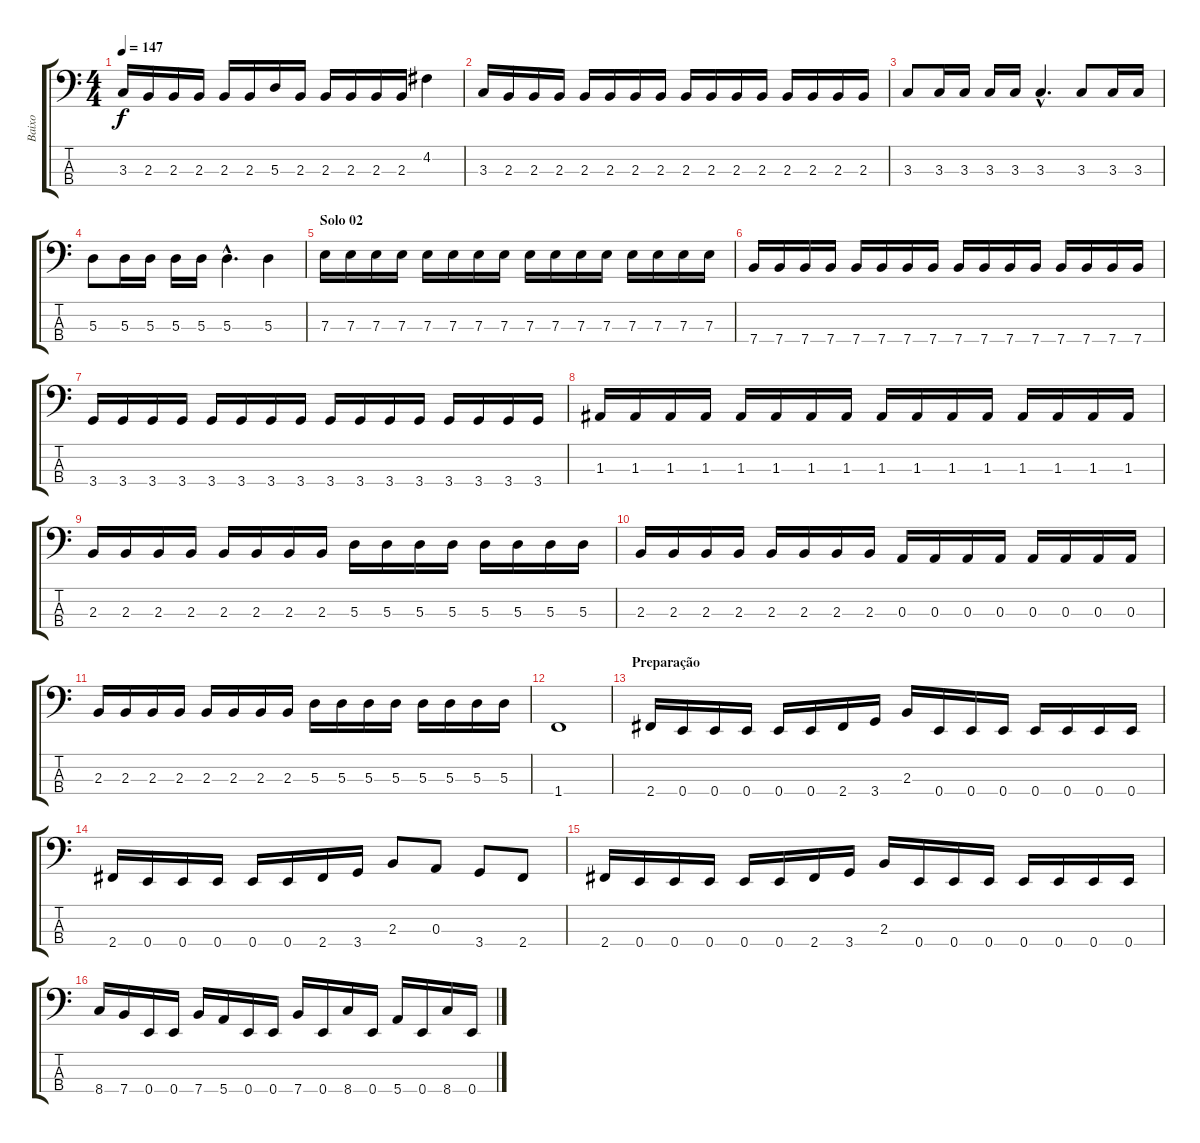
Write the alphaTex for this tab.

\track ("Baixo" "Baixo") {instrument electricbassfinger}
\staff {score tabs}
\tuning (G2 D2 A1 E1) {hide}
\ts (4 4)
\tempo 147
\clef f4
\ks c
3.3.16{dy f} 2.3.16 2.3.16 2.3.16 2.3.16 2.3.16 5.3.16 2.3.16 2.3.16 2.3.16 2.3.16 2.3.16 4.2.4 |
3.3.16 2.3.16 2.3.16 2.3.16 2.3.16 2.3.16 2.3.16 2.3.16 2.3.16 2.3.16 2.3.16 2.3.16 2.3.16 2.3.16 2.3.16 2.3.16 |
3.3.8 3.3.16 3.3.16 3.3.16 3.3.16 3.3{hac}.4{d} 3.3.8 3.3.16 3.3.16 |
5.3.8 5.3.16 5.3.16 5.3.16 5.3.16 5.3{hac}.4{d} 5.3.4 |
\section ("" "Solo 02")
7.3.16 7.3.16 7.3.16 7.3.16 7.3.16 7.3.16 7.3.16 7.3.16 7.3.16 7.3.16 7.3.16 7.3.16 7.3.16 7.3.16 7.3.16 7.3.16 |
7.4.16 7.4.16 7.4.16 7.4.16 7.4.16 7.4.16 7.4.16 7.4.16 7.4.16 7.4.16 7.4.16 7.4.16 7.4.16 7.4.16 7.4.16 7.4.16 |
3.4.16 3.4.16 3.4.16 3.4.16 3.4.16 3.4.16 3.4.16 3.4.16 3.4.16 3.4.16 3.4.16 3.4.16 3.4.16 3.4.16 3.4.16 3.4.16 |
1.3.16 1.3.16 1.3.16 1.3.16 1.3.16 1.3.16 1.3.16 1.3.16 1.3.16 1.3.16 1.3.16 1.3.16 1.3.16 1.3.16 1.3.16 1.3.16 |
2.3.16 2.3.16 2.3.16 2.3.16 2.3.16 2.3.16 2.3.16 2.3.16 5.3.16 5.3.16 5.3.16 5.3.16 5.3.16 5.3.16 5.3.16 5.3.16 |
2.3.16 2.3.16 2.3.16 2.3.16 2.3.16 2.3.16 2.3.16 2.3.16 0.3.16 0.3.16 0.3.16 0.3.16 0.3.16 0.3.16 0.3.16 0.3.16 |
2.3.16 2.3.16 2.3.16 2.3.16 2.3.16 2.3.16 2.3.16 2.3.16 5.3.16 5.3.16 5.3.16 5.3.16 5.3.16 5.3.16 5.3.16 5.3.16 |
1.4.1 |
\section ("" "Preparação")
2.4.16 0.4.16 0.4.16 0.4.16 0.4.16 0.4.16 2.4.16 3.4.16 2.3.16 0.4.16 0.4.16 0.4.16 0.4.16 0.4.16 0.4.16 0.4.16 |
2.4.16 0.4.16 0.4.16 0.4.16 0.4.16 0.4.16 2.4.16 3.4.16 2.3.8 0.3.8 3.4.8 2.4.8 |
2.4.16 0.4.16 0.4.16 0.4.16 0.4.16 0.4.16 2.4.16 3.4.16 2.3.16 0.4.16 0.4.16 0.4.16 0.4.16 0.4.16 0.4.16 0.4.16 |
8.4.16 7.4.16 0.4.16 0.4.16 7.4.16 5.4.16 0.4.16 0.4.16 7.4.16 0.4.16 8.4.16 0.4.16 5.4.16 0.4.16 8.4.16 0.4.16
